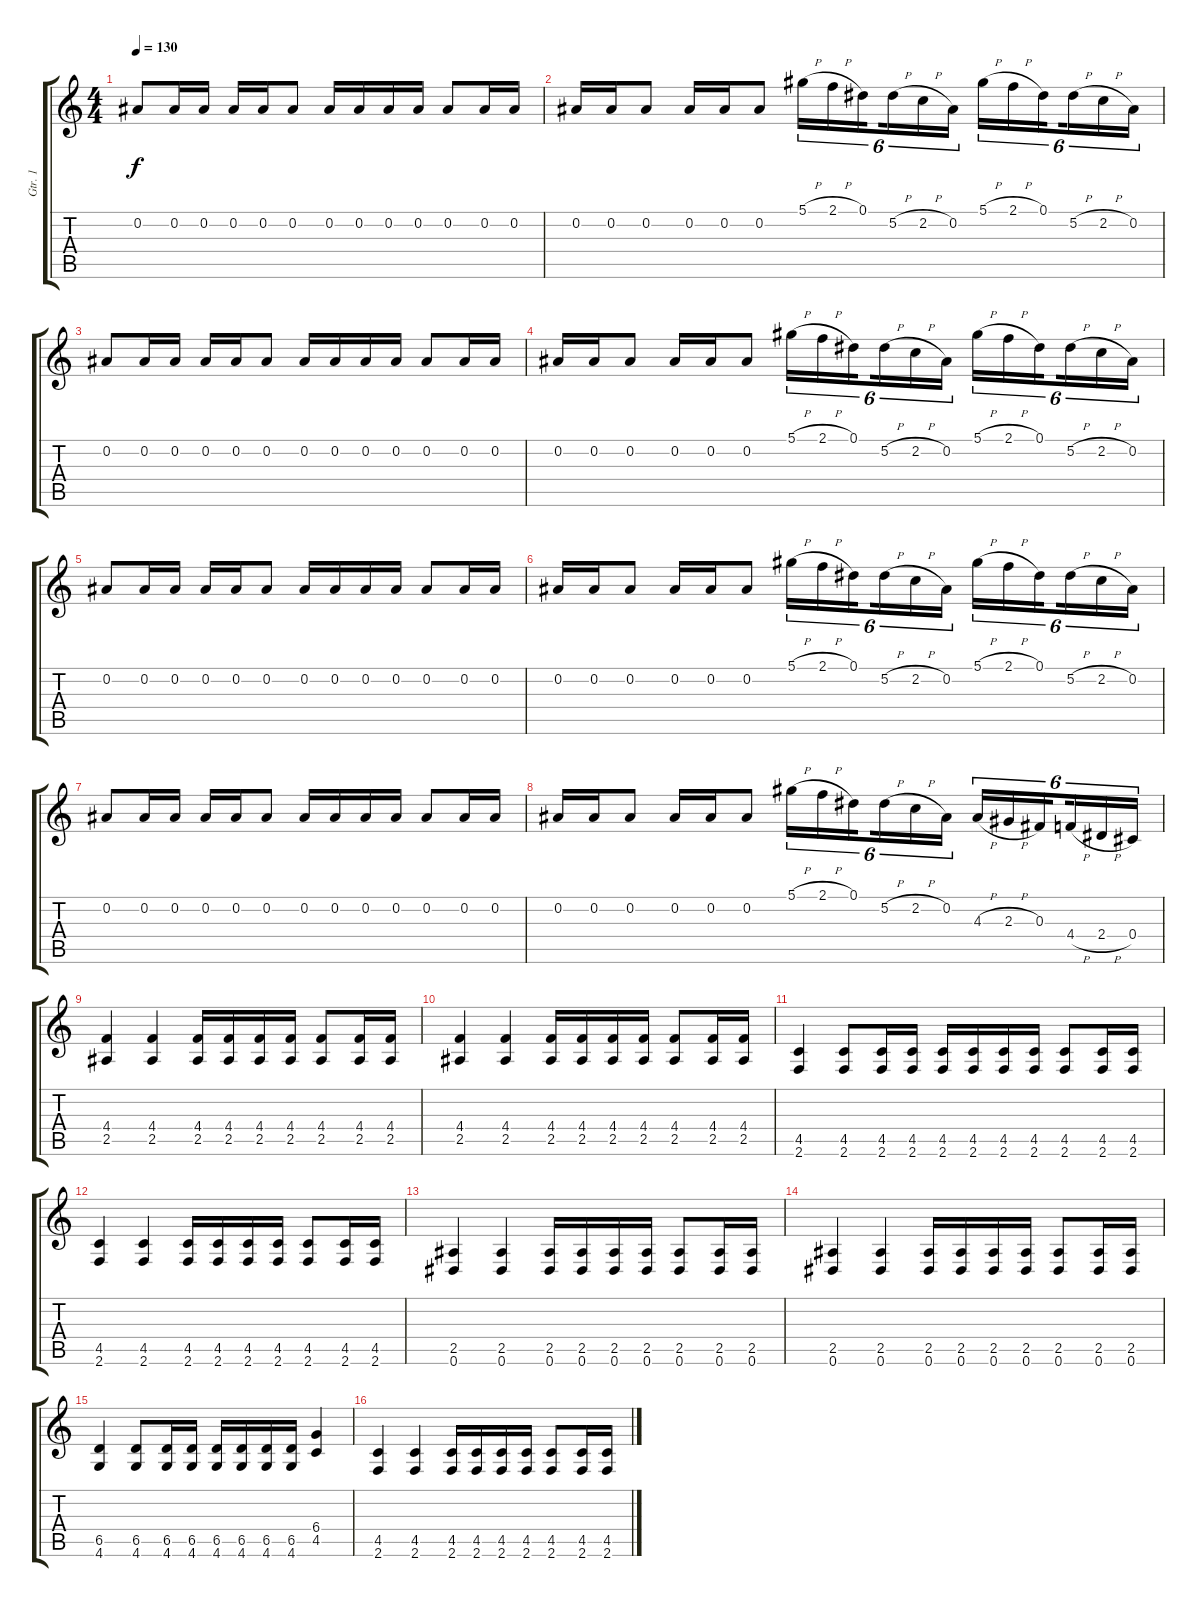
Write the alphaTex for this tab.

\track ("Gtr. 1" "Gtr. 1") {instrument distortionguitar}
\staff {score tabs}
\tuning (Eb4 Bb3 Gb3 Db3 Ab2 Eb2) {hide}
\ts (4 4)
\tempo 130
\clef g2
\ks c
0.2.8{dy f instrument distortionguitar} 0.2.16 0.2.16 0.2.16 0.2.16 0.2.8 0.2.16 0.2.16 0.2.16 0.2.16 0.2.8 0.2.16 0.2.16 |
0.2.16 0.2.16 0.2.8 0.2.16 0.2.16 0.2.8 5.1{h}.16{tu (6 4)} 2.1{h}.16{tu (6 4)} 0.1.16{tu (6 4) beam splitsecondary} 5.2{h}.16{tu (6 4)} 2.2{h}.16{tu (6 4)} 0.2.16{tu (6 4)} 5.1{h}.16{tu (6 4)} 2.1{h}.16{tu (6 4)} 0.1.16{tu (6 4) beam splitsecondary} 5.2{h}.16{tu (6 4)} 2.2{h}.16{tu (6 4)} 0.2.16{tu (6 4)} |
0.2.8 0.2.16 0.2.16 0.2.16 0.2.16 0.2.8 0.2.16 0.2.16 0.2.16 0.2.16 0.2.8 0.2.16 0.2.16 |
0.2.16 0.2.16 0.2.8 0.2.16 0.2.16 0.2.8 5.1{h}.16{tu (6 4)} 2.1{h}.16{tu (6 4)} 0.1.16{tu (6 4) beam splitsecondary} 5.2{h}.16{tu (6 4)} 2.2{h}.16{tu (6 4)} 0.2.16{tu (6 4)} 5.1{h}.16{tu (6 4)} 2.1{h}.16{tu (6 4)} 0.1.16{tu (6 4) beam splitsecondary} 5.2{h}.16{tu (6 4)} 2.2{h}.16{tu (6 4)} 0.2.16{tu (6 4)} |
0.2.8 0.2.16 0.2.16 0.2.16 0.2.16 0.2.8 0.2.16 0.2.16 0.2.16 0.2.16 0.2.8 0.2.16 0.2.16 |
0.2.16 0.2.16 0.2.8 0.2.16 0.2.16 0.2.8 5.1{h}.16{tu (6 4)} 2.1{h}.16{tu (6 4)} 0.1.16{tu (6 4) beam splitsecondary} 5.2{h}.16{tu (6 4)} 2.2{h}.16{tu (6 4)} 0.2.16{tu (6 4)} 5.1{h}.16{tu (6 4)} 2.1{h}.16{tu (6 4)} 0.1.16{tu (6 4) beam splitsecondary} 5.2{h}.16{tu (6 4)} 2.2{h}.16{tu (6 4)} 0.2.16{tu (6 4)} |
0.2.8 0.2.16 0.2.16 0.2.16 0.2.16 0.2.8 0.2.16 0.2.16 0.2.16 0.2.16 0.2.8 0.2.16 0.2.16 |
0.2.16 0.2.16 0.2.8 0.2.16 0.2.16 0.2.8 5.1{h}.16{tu (6 4)} 2.1{h}.16{tu (6 4)} 0.1.16{tu (6 4) beam splitsecondary} 5.2{h}.16{tu (6 4)} 2.2{h}.16{tu (6 4)} 0.2.16{tu (6 4)} 4.3{h}.16{tu (6 4)} 2.3{h}.16{tu (6 4)} 0.3.16{tu (6 4) beam splitsecondary} 4.4{h}.16{tu (6 4)} 2.4{h}.16{tu (6 4)} 0.4.16{tu (6 4)} |
(4.4 2.5).4 (4.4 2.5).4 (4.4 2.5).16 (4.4 2.5).16 (4.4 2.5).16 (4.4 2.5).16 (4.4 2.5).8 (4.4 2.5).16 (4.4 2.5).16 |
(4.4 2.5).4 (4.4 2.5).4 (4.4 2.5).16 (4.4 2.5).16 (4.4 2.5).16 (4.4 2.5).16 (4.4 2.5).8 (4.4 2.5).16 (4.4 2.5).16 |
(4.5 2.6).4 (4.5 2.6).8 (4.5 2.6).16 (4.5 2.6).16 (4.5 2.6).16 (4.5 2.6).16 (4.5 2.6).16 (4.5 2.6).16 (4.5 2.6).8 (4.5 2.6).16 (4.5 2.6).16 |
(4.5 2.6).4 (4.5 2.6).4 (4.5 2.6).16 (4.5 2.6).16 (4.5 2.6).16 (4.5 2.6).16 (4.5 2.6).8 (4.5 2.6).16 (4.5 2.6).16 |
(2.5 0.6).4 (2.5 0.6).4 (2.5 0.6).16 (2.5 0.6).16 (2.5 0.6).16 (2.5 0.6).16 (2.5 0.6).8 (2.5 0.6).16 (2.5 0.6).16 |
(2.5 0.6).4 (2.5 0.6).4 (2.5 0.6).16 (2.5 0.6).16 (2.5 0.6).16 (2.5 0.6).16 (2.5 0.6).8 (2.5 0.6).16 (2.5 0.6).16 |
(6.5 4.6).4 (6.5 4.6).8 (6.5 4.6).16 (6.5 4.6).16 (6.5 4.6).16 (6.5 4.6).16 (6.5 4.6).16 (6.5 4.6).16 (6.4 4.5).4 |
(4.5 2.6).4 (4.5 2.6).4 (4.5 2.6).16 (4.5 2.6).16 (4.5 2.6).16 (4.5 2.6).16 (4.5 2.6).8 (4.5 2.6).16 (4.5 2.6).16
